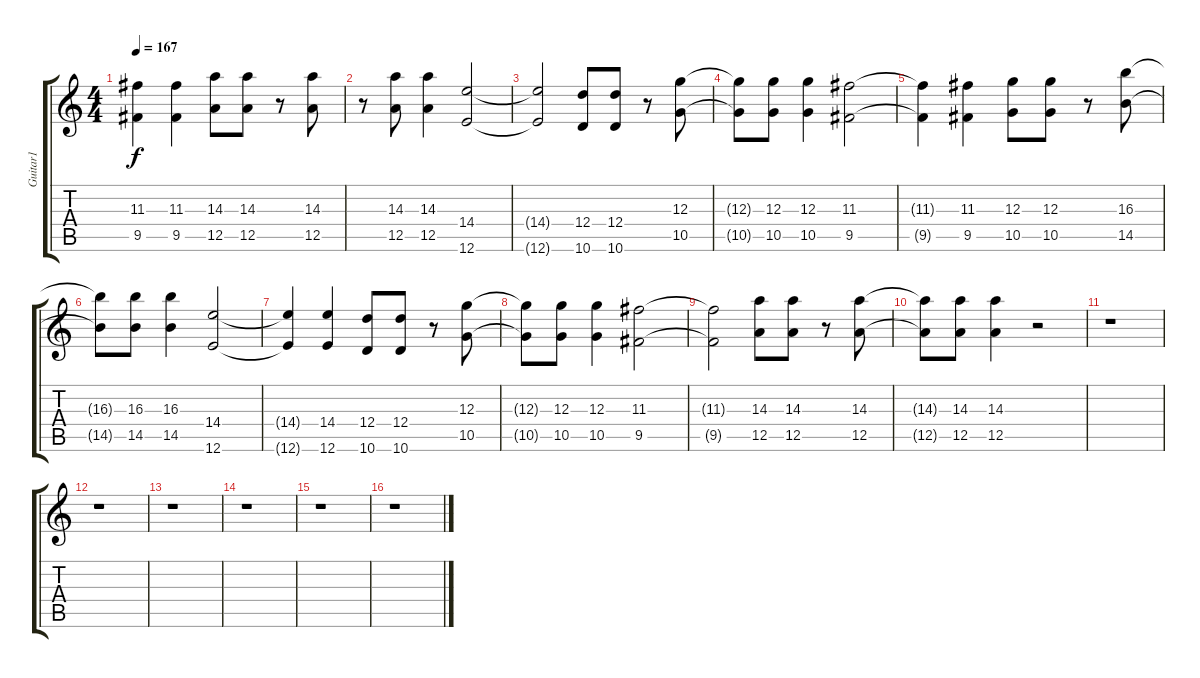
\track ("Guitar1" "Guitar1") {instrument distortionguitar}
\staff {score tabs}
\tuning (E4 B3 G3 D3 A2 E2) {hide}
\ts (4 4)
\tempo 167
\clef g2
\ks c
(11.3{t} 9.5{t}).4{dy f} (11.3 9.5).4 (14.3 12.5).8 (14.3 12.5).8 r.8 (14.3 12.5).8 |
r.8 (14.3 12.5).8 (14.3 12.5).4 (14.4 12.6).2 |
(14.4{t} 12.6{t}).2 (12.4 10.6).8 (12.4 10.6).8 r.8 (12.3 10.5).8 |
(12.3{t} 10.5{t}).8 (12.3 10.5).8 (12.3 10.5).4 (11.3 9.5).2 |
(11.3{t} 9.5{t}).4 (11.3 9.5).4 (12.3 10.5).8 (12.3 10.5).8 r.8 (16.3 14.5).8 |
(16.3{t} 14.5{t}).8 (16.3 14.5).8 (16.3 14.5).4 (14.4 12.6).2 |
(14.4{t} 12.6{t}).4 (14.4 12.6).4 (12.4 10.6).8 (12.4 10.6).8 r.8 (12.3 10.5).8 |
(12.3{t} 10.5{t}).8 (12.3 10.5).8 (12.3 10.5).4 (11.3 9.5).2 |
(11.3{t} 9.5{t}).2 (14.3 12.5).8 (14.3 12.5).8 r.8 (14.3 12.5).8 |
(14.3{t} 12.5{t}).8 (14.3 12.5).8 (14.3 12.5).4 r.2 |
r.1 |
r.1 |
r.1 |
r.1 |
r.1 |
r.1
